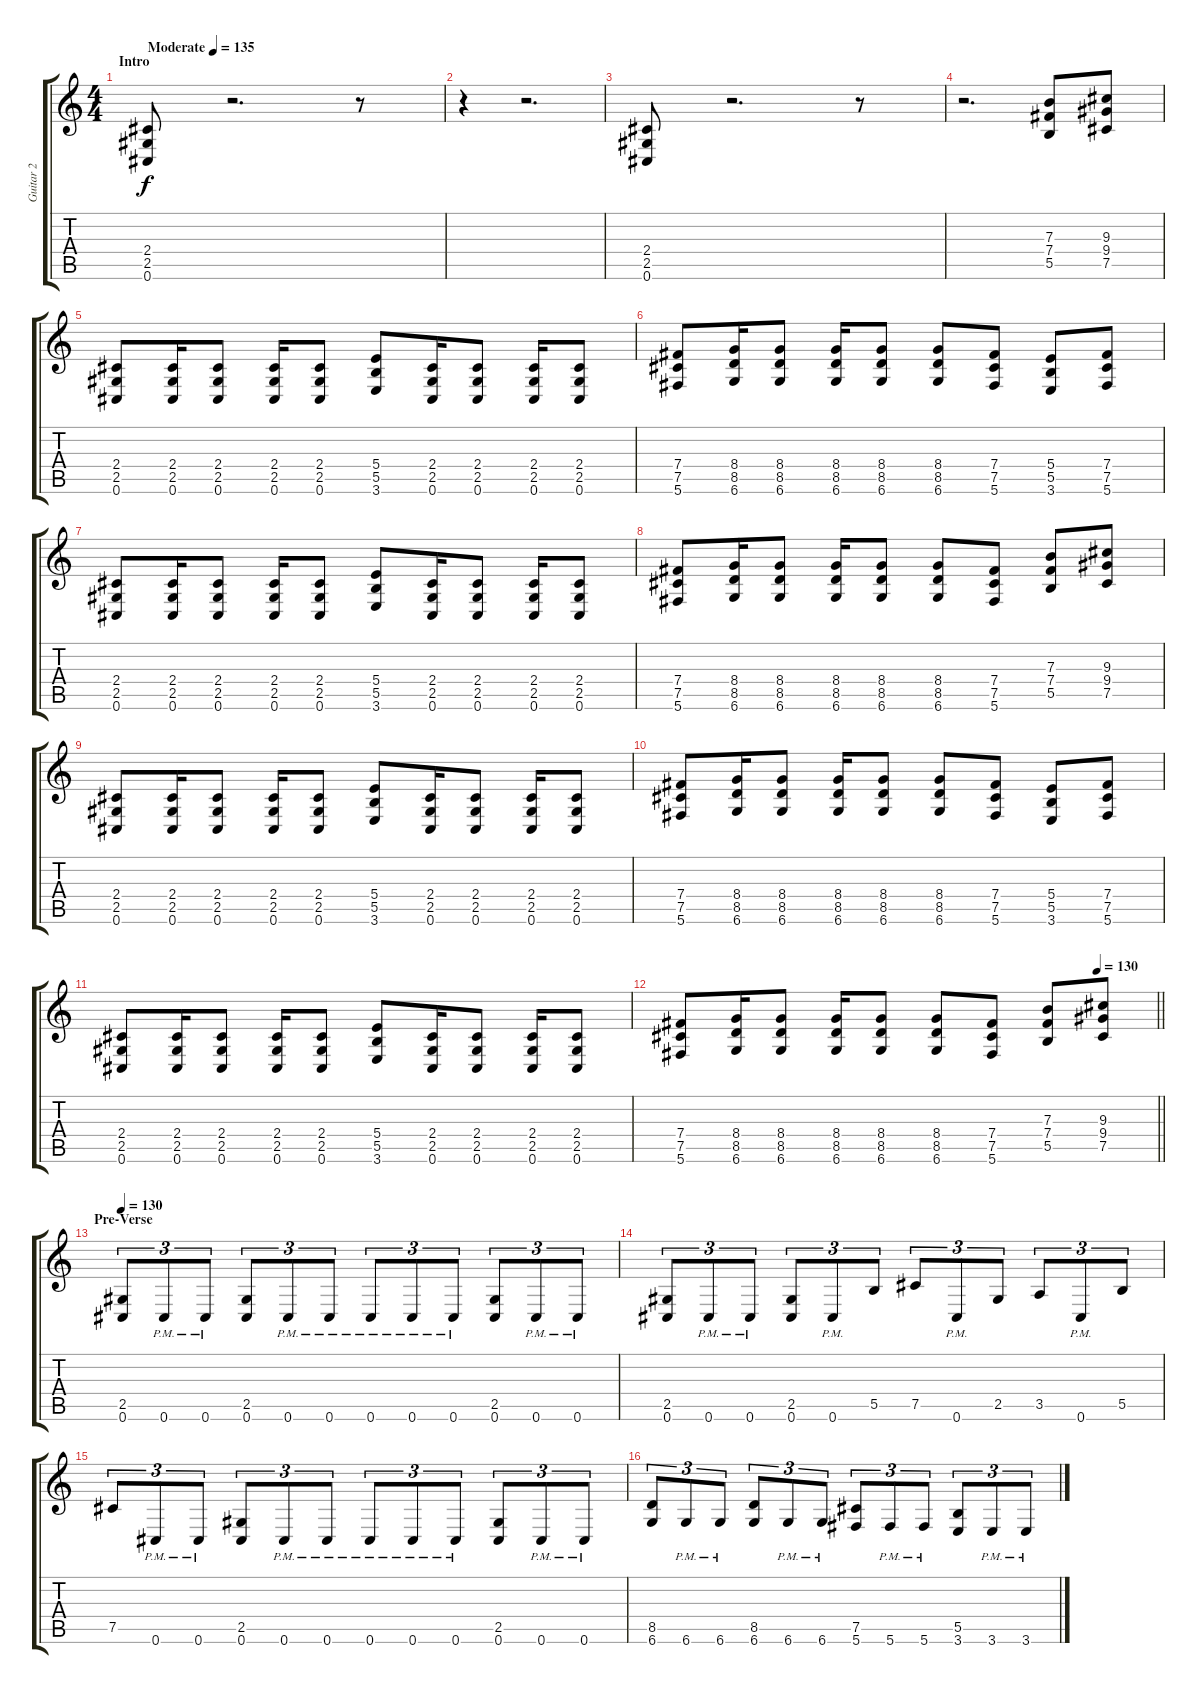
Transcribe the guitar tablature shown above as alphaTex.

\track ("Guitar 2" "Guitar 2") {instrument distortionguitar}
\staff {score tabs}
\tuning (Db4 Ab3 E3 B2 Gb2 Db2) {hide}
\ts (4 4)
\section ("" "Intro")
\tempo (135 "Moderate")
\clef g2
\ks c
(2.4 2.5 0.6).8{dy f instrument distortionguitar} r.2{d} r.8 |
r.4 r.2{d} |
(2.4 2.5 0.6).8 r.2{d} r.8 |
r.2{d} (7.3 7.4 5.5).8 (9.3 9.4 7.5).8 |
(2.4 2.5 0.6).8 (2.4 2.5 0.6).16 (2.4 2.5 0.6).8 (2.4 2.5 0.6).16 (2.4 2.5 0.6).8 (5.4 5.5 3.6).8 (2.4 2.5 0.6).16 (2.4 2.5 0.6).8 (2.4 2.5 0.6).16 (2.4 2.5 0.6).8 |
(7.4 7.5 5.6).8 (8.4 8.5 6.6).16 (8.4 8.5 6.6).8 (8.4 8.5 6.6).16 (8.4 8.5 6.6).8 (8.4 8.5 6.6).8 (7.4 7.5 5.6).8 (5.4 5.5 3.6).8 (7.4 7.5 5.6).8 |
(2.4 2.5 0.6).8 (2.4 2.5 0.6).16 (2.4 2.5 0.6).8 (2.4 2.5 0.6).16 (2.4 2.5 0.6).8 (5.4 5.5 3.6).8 (2.4 2.5 0.6).16 (2.4 2.5 0.6).8 (2.4 2.5 0.6).16 (2.4 2.5 0.6).8 |
(7.4 7.5 5.6).8 (8.4 8.5 6.6).16 (8.4 8.5 6.6).8 (8.4 8.5 6.6).16 (8.4 8.5 6.6).8 (8.4 8.5 6.6).8 (7.4 7.5 5.6).8 (7.3 7.4 5.5).8 (9.3 9.4 7.5).8 |
(2.4 2.5 0.6).8 (2.4 2.5 0.6).16 (2.4 2.5 0.6).8 (2.4 2.5 0.6).16 (2.4 2.5 0.6).8 (5.4 5.5 3.6).8 (2.4 2.5 0.6).16 (2.4 2.5 0.6).8 (2.4 2.5 0.6).16 (2.4 2.5 0.6).8 |
(7.4 7.5 5.6).8 (8.4 8.5 6.6).16 (8.4 8.5 6.6).8 (8.4 8.5 6.6).16 (8.4 8.5 6.6).8 (8.4 8.5 6.6).8 (7.4 7.5 5.6).8 (5.4 5.5 3.6).8 (7.4 7.5 5.6).8 |
(2.4 2.5 0.6).8 (2.4 2.5 0.6).16 (2.4 2.5 0.6).8 (2.4 2.5 0.6).16 (2.4 2.5 0.6).8 (5.4 5.5 3.6).8 (2.4 2.5 0.6).16 (2.4 2.5 0.6).8 (2.4 2.5 0.6).16 (2.4 2.5 0.6).8 |
\tempo (130 0.875)
\barLineRight lightlight
(7.4 7.5 5.6).8 (8.4 8.5 6.6).16 (8.4 8.5 6.6).8 (8.4 8.5 6.6).16 (8.4 8.5 6.6).8 (8.4 8.5 6.6).8 (7.4 7.5 5.6).8 (7.3 7.4 5.5).8 (9.3 9.4 7.5).8 |
\section ("" "Pre-Verse")
\tempo 130
(2.5 0.6).8{tu (3 2)} 0.6{pm}.8{tu (3 2)} 0.6{pm}.8{tu (3 2)} (2.5 0.6).8{tu (3 2)} 0.6{pm}.8{tu (3 2)} 0.6{pm}.8{tu (3 2)} 0.6{pm}.8{tu (3 2)} 0.6{pm}.8{tu (3 2)} 0.6{pm}.8{tu (3 2)} (2.5 0.6).8{tu (3 2)} 0.6{pm}.8{tu (3 2)} 0.6{pm}.8{tu (3 2)} |
(2.5 0.6).8{tu (3 2)} 0.6{pm}.8{tu (3 2)} 0.6{pm}.8{tu (3 2)} (2.5 0.6).8{tu (3 2)} 0.6{pm}.8{tu (3 2)} 5.5.8{tu (3 2)} 7.5.8{tu (3 2)} 0.6{pm}.8{tu (3 2)} 2.5.8{tu (3 2)} 3.5.8{tu (3 2)} 0.6{pm}.8{tu (3 2)} 5.5.8{tu (3 2)} |
7.5.8{tu (3 2)} 0.6{pm}.8{tu (3 2)} 0.6{pm}.8{tu (3 2)} (2.5 0.6).8{tu (3 2)} 0.6{pm}.8{tu (3 2)} 0.6{pm}.8{tu (3 2)} 0.6{pm}.8{tu (3 2)} 0.6{pm}.8{tu (3 2)} 0.6{pm}.8{tu (3 2)} (2.5 0.6).8{tu (3 2)} 0.6{pm}.8{tu (3 2)} 0.6{pm}.8{tu (3 2)} |
(8.5 6.6).8{tu (3 2)} 6.6{pm}.8{tu (3 2)} 6.6{pm}.8{tu (3 2)} (8.5 6.6).8{tu (3 2)} 6.6{pm}.8{tu (3 2)} 6.6{pm}.8{tu (3 2)} (7.5 5.6).8{tu (3 2)} 5.6{pm}.8{tu (3 2)} 5.6{pm}.8{tu (3 2)} (5.5 3.6).8{tu (3 2)} 3.6{pm}.8{tu (3 2)} 3.6{pm}.8{tu (3 2)}
